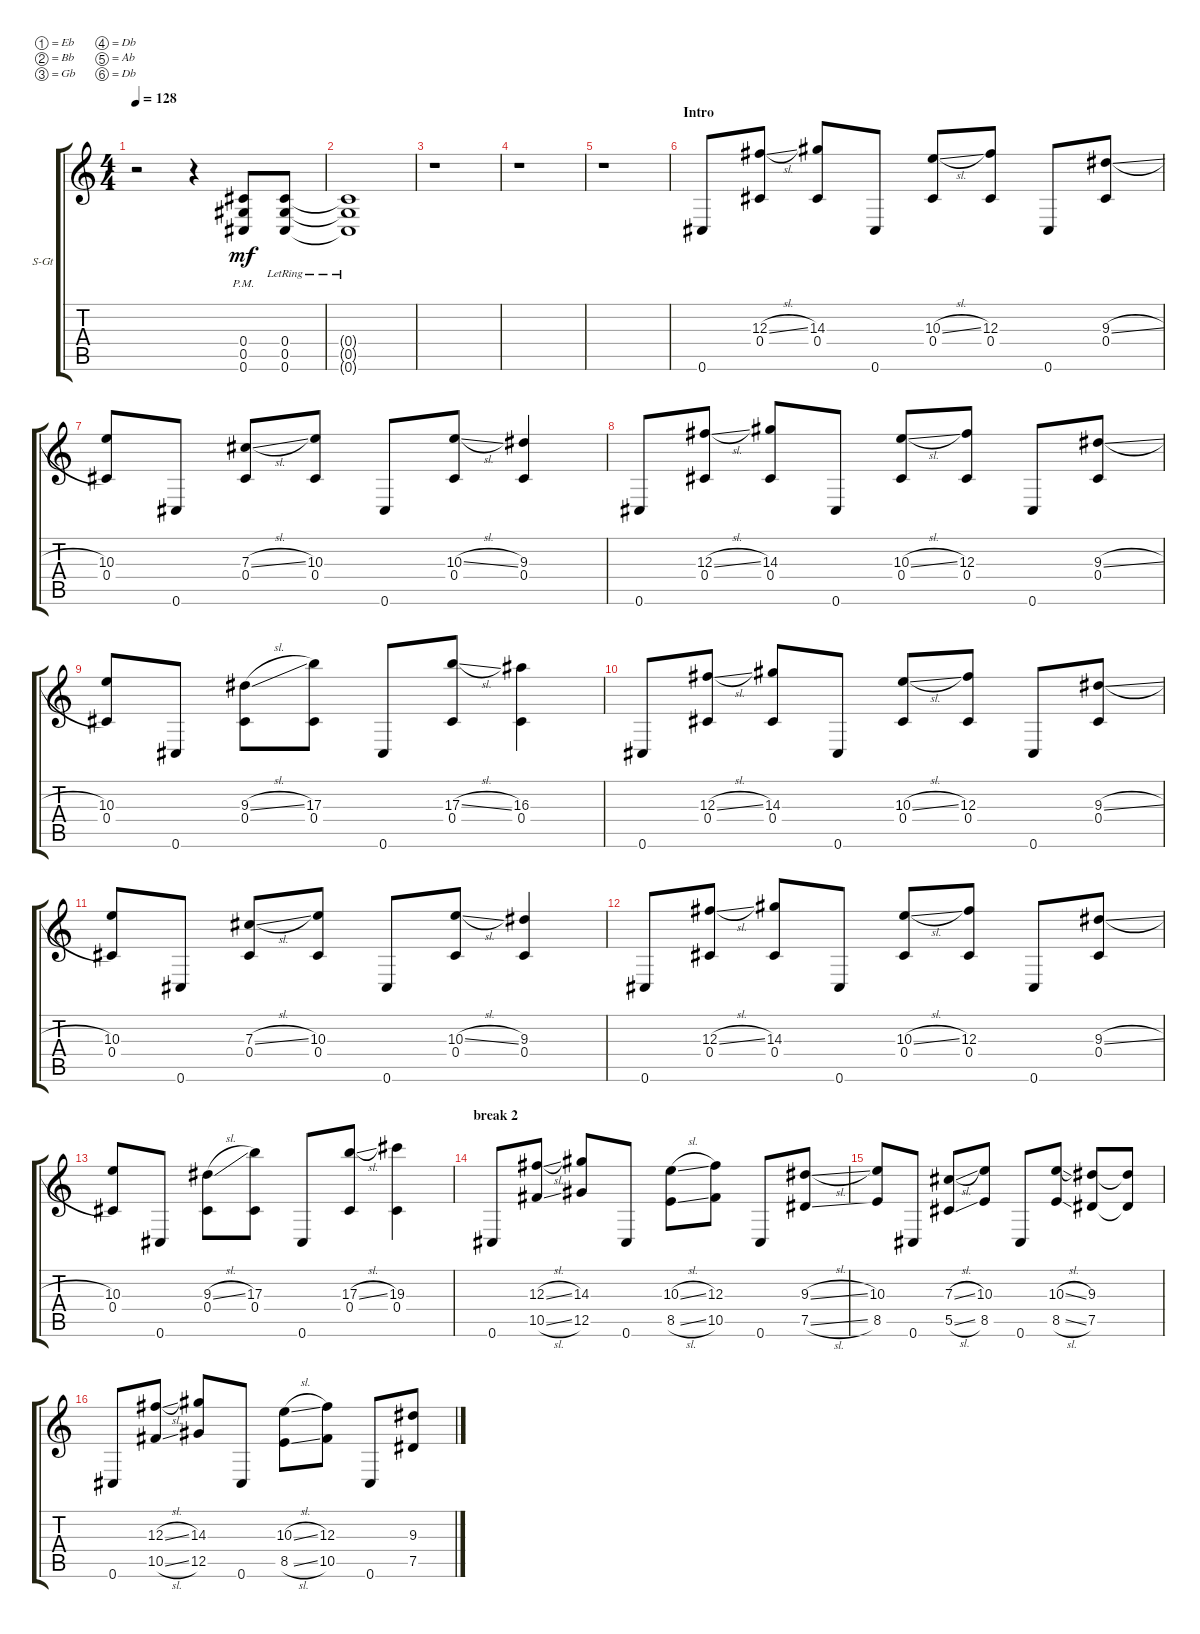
\defaultSystemsLayout 4
\bracketExtendMode groupsimilarinstruments
\firstSystemTrackNameOrientation horizontal
\otherSystemsTrackNameOrientation horizontal
\track ("Mike Brown" "S-Gt") {solo instrument acousticguitarsteel}
\staff {score tabs}
\tuning (Eb4 Bb3 Gb3 Db3 Ab2 Db2)
\ts (4 4)
\tempo 128
\clef g2
\ks c
r.2{dy mf} r.4 (0.4{pm} 0.6{pm} 0.5{pm}).8 (0.6{lr} 0.5{lr} 0.4{lr}).8 |
(0.4{lr t} 0.5{lr t} 0.6{lr t}).1 |
r.1 |
r.1 |
r.1 |
\section ("" "Intro")
0.6.8 (12.3{sl} 0.4).8 (0.4 14.3).8 0.6.8 (10.3{sl} 0.4).8 (12.3 0.4).8 0.6.8 (9.3{sl} 0.4).8 |
(10.3 0.4).8 0.6.8 (7.3{sl} 0.4).8 (10.3 0.4).8 0.6.8 (10.3{sl} 0.4).8 (9.3 0.4).4 |
0.6.8 (12.3{sl} 0.4).8 (0.4 14.3).8 0.6.8 (10.3{sl} 0.4).8 (12.3 0.4).8 0.6.8 (9.3{sl} 0.4).8 |
(10.3 0.4).8 0.6.8 (9.3{sl} 0.4).8 (0.4 17.3).8 0.6.8 (0.4 17.3{sl}).8 (16.3 0.4).4 |
0.6.8 (12.3{sl} 0.4).8 (0.4 14.3).8 0.6.8 (10.3{sl} 0.4).8 (12.3 0.4).8 0.6.8 (9.3{sl} 0.4).8 |
(10.3 0.4).8 0.6.8 (7.3{sl} 0.4).8 (10.3 0.4).8 0.6.8 (10.3{sl} 0.4).8 (9.3 0.4).4 |
0.6.8 (12.3{sl} 0.4).8 (0.4 14.3).8 0.6.8 (10.3{sl} 0.4).8 (12.3 0.4).8 0.6.8 (9.3{sl} 0.4).8 |
(10.3 0.4).8 0.6.8 (9.3{sl} 0.4).8 (0.4 17.3).8 0.6.8 (0.4 17.3{sl}).8 (19.3 0.4).4 |
\section ("" "break 2")
0.6.8 (10.5{sl} 12.3{sl}).8 (12.5 14.3).8 0.6.8 (8.5{sl} 10.3{sl}).8 (10.5 12.3).8 0.6.8 (7.5{sl} 9.3{sl}).8 |
(8.5 10.3).8 0.6.8 (5.5{sl} 7.3{sl}).8 (8.5 10.3).8 0.6.8 (8.5{sl} 10.3{sl}).8 (7.5 9.3).8 (7.5{t} 9.3{t}).8 |
0.6.8 (10.5{sl} 12.3{sl}).8 (12.5 14.3).8 0.6.8 (8.5{sl} 10.3{sl}).8 (10.5 12.3).8 0.6.8 (7.5{sl} 9.3{sl}).8
